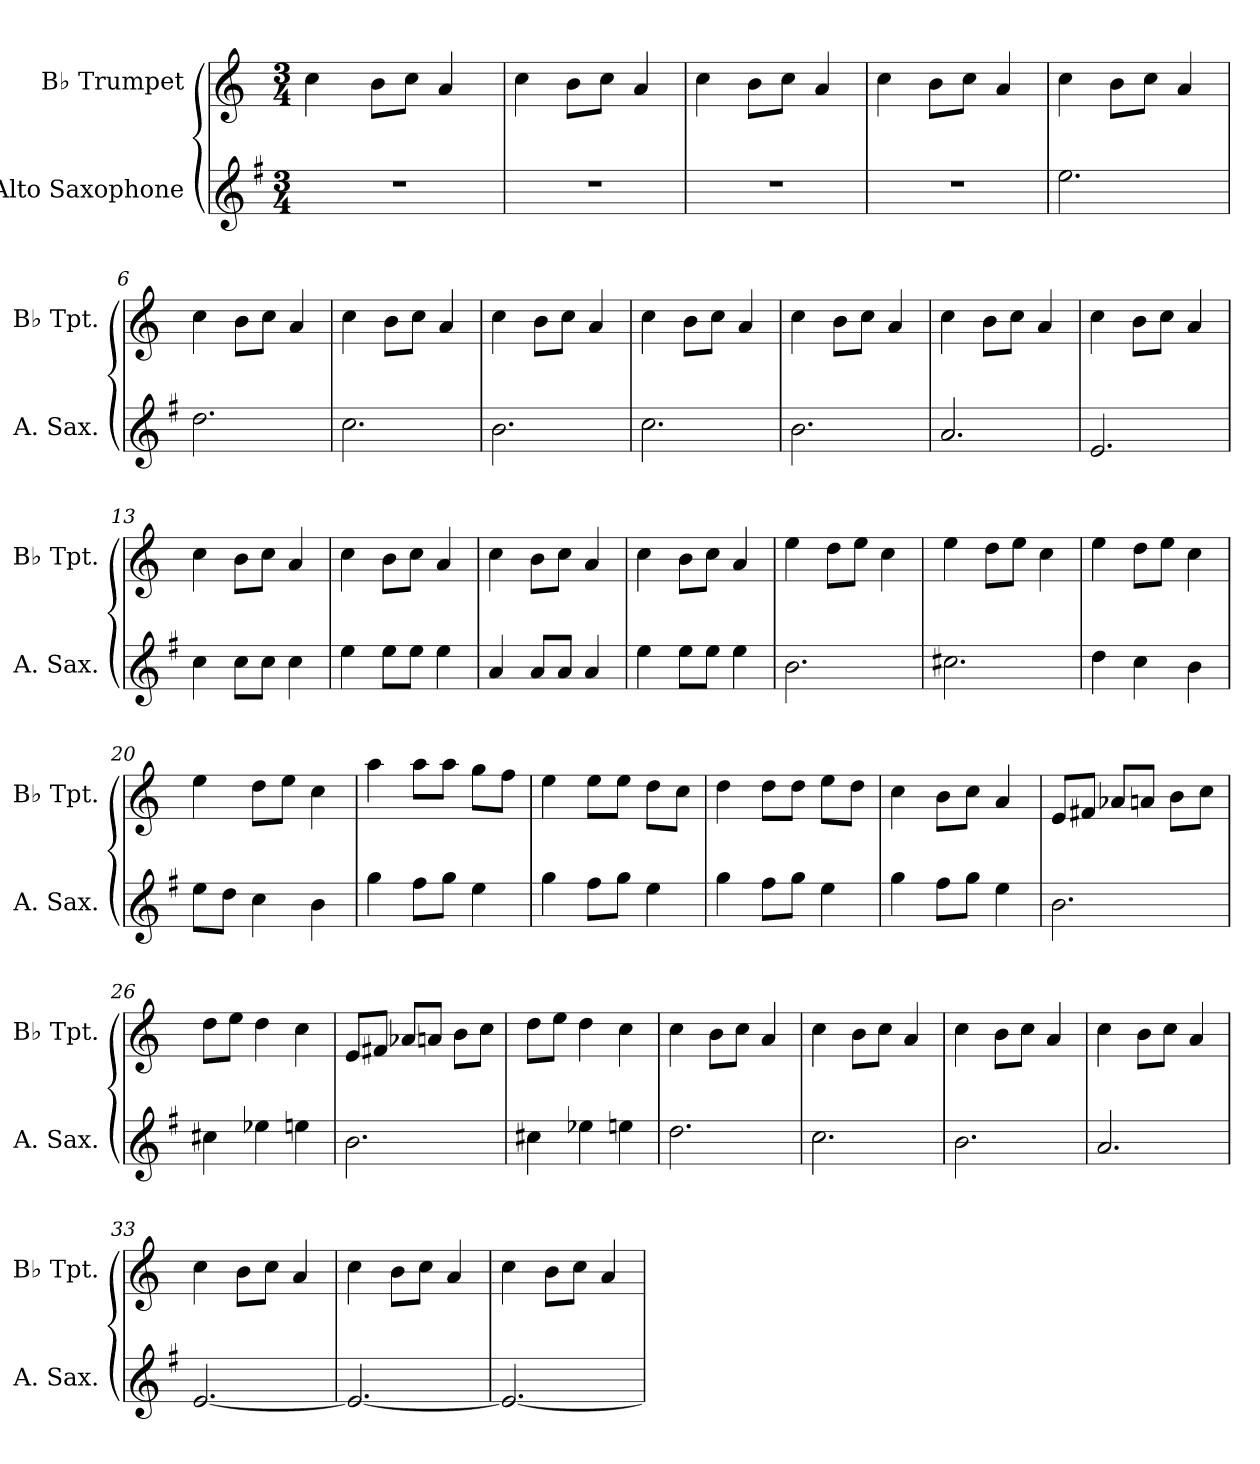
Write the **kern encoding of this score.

**kern	**kern
*part2	*part1
*staff2	*staff1
*I"Alto Saxophone	*I"B♭ Trumpet
*I'A. Sax.	*I'B♭ Tpt.
*clefG2	*clefG2
*ITrd5c9	*ITrd1c2
*k[b-e-]	*k[b-e-]
*M3/4	*M3/4
=1	=1
*	*^
2.r	4b-\	16ryy
*	*MM180	*
.	.	2ryy
.	8a\L	.
.	8b-\J	.
.	4g/	.
.	.	8.ryy
*	*v	*v
=2	=2
2.r	4b-\
.	8a\L
.	8b-\J
.	4g/
=3	=3
2.r	4b-\
.	8a\L
.	8b-\J
.	4g/
=4	=4
2.r	4b-\
.	8a\L
.	8b-\J
.	4g/
=5	=5
2.g\	4b-\
.	8a\L
.	8b-\J
.	4g/
=6	=6
2.f\	4b-\
.	8a\L
.	8b-\J
.	4g/
=7	=7
2.e-\	4b-\
.	8a\L
.	8b-\J
.	4g/
=8	=8
2.d\	4b-\
.	8a\L
.	8b-\J
.	4g/
!!LO:LB:g=z
=9	=9
2.e-\	4b-\
.	8a\L
.	8b-\J
.	4g/
=10	=10
2.d\	4b-\
.	8a\L
.	8b-\J
.	4g/
=11	=11
2.c/	4b-\
.	8a\L
.	8b-\J
.	4g/
=12	=12
2.G/	4b-\
.	8a\L
.	8b-\J
.	4g/
=13	=13
4e-\	4b-\
8e-\L	8a\L
8e-\J	8b-\J
4e-\	4g/
=14	=14
4g\	4b-\
8g\L	8a\L
8g\J	8b-\J
4g\	4g/
=15	=15
4c/	4b-\
8c/L	8a\L
8c/J	8b-\J
4c/	4g/
=16	=16
4g\	4b-\
8g\L	8a\L
8g\J	8b-\J
4g\	4g/
=17	=17
2.d\	4dd\
.	8cc\L
.	8dd\J
.	4b-\
!!LO:LB:g=z
=18	=18
2.en\	4dd\
.	8cc\L
.	8dd\J
.	4b-\
=19	=19
4f\	4dd\
4e-\	8cc\L
.	8dd\J
4d\	4b-\
=20	=20
8g\L	4dd\
8f\J	.
4e-\	8cc\L
.	8dd\J
4d\	4b-\
=21	=21
4b-\	4gg\
8a\L	8gg\L
8b-\J	8gg\J
4g\	8ff\L
.	8ee-\J
=22	=22
4b-\	4dd\
8a\L	8dd\L
8b-\J	8dd\J
4g\	8cc\L
.	8b-\J
=23	=23
4b-\	4cc\
8a\L	8cc\L
8b-\J	8cc\J
4g\	8dd\L
.	8cc\J
=24	=24
4b-\	4b-\
8a\L	8a\L
8b-\J	8b-\J
4g\	4g/
=25	=25
2.d\	8d/L
.	8en/J
.	8g-X/L
.	8gn/J
.	8a\L
.	8b-\J
!!LO:LB:g=z
=26	=26
4en\	8cc\L
.	8dd\J
4g-X\	4cc\
4gn\	4b-\
=27	=27
2.d\	8d/L
.	8en/J
.	8g-X/L
.	8gn/J
.	8a\L
.	8b-\J
=28	=28
4en\	8cc\L
.	8dd\J
4g-X\	4cc\
4gn\	4b-\
=29	=29
2.f\	4b-\
.	8a\L
.	8b-\J
.	4g/
=30	=30
2.e-\	4b-\
.	8a\L
.	8b-\J
.	4g/
=31	=31
2.d\	4b-\
.	8a\L
.	8b-\J
.	4g/
=32	=32
2.c/	4b-\
.	8a\L
.	8b-\J
.	4g/
=33	=33
[2.G/	4b-\
.	8a\L
.	8b-\J
.	4g/
!!LO:LB:g=z
=34	=34
2.G/_	4b-\
.	8a\L
.	8b-\J
.	4g/
=35	=35
2.G/_	4b-\
.	8a\L
.	8b-\J
.	4g/
=	=
*-	*-
